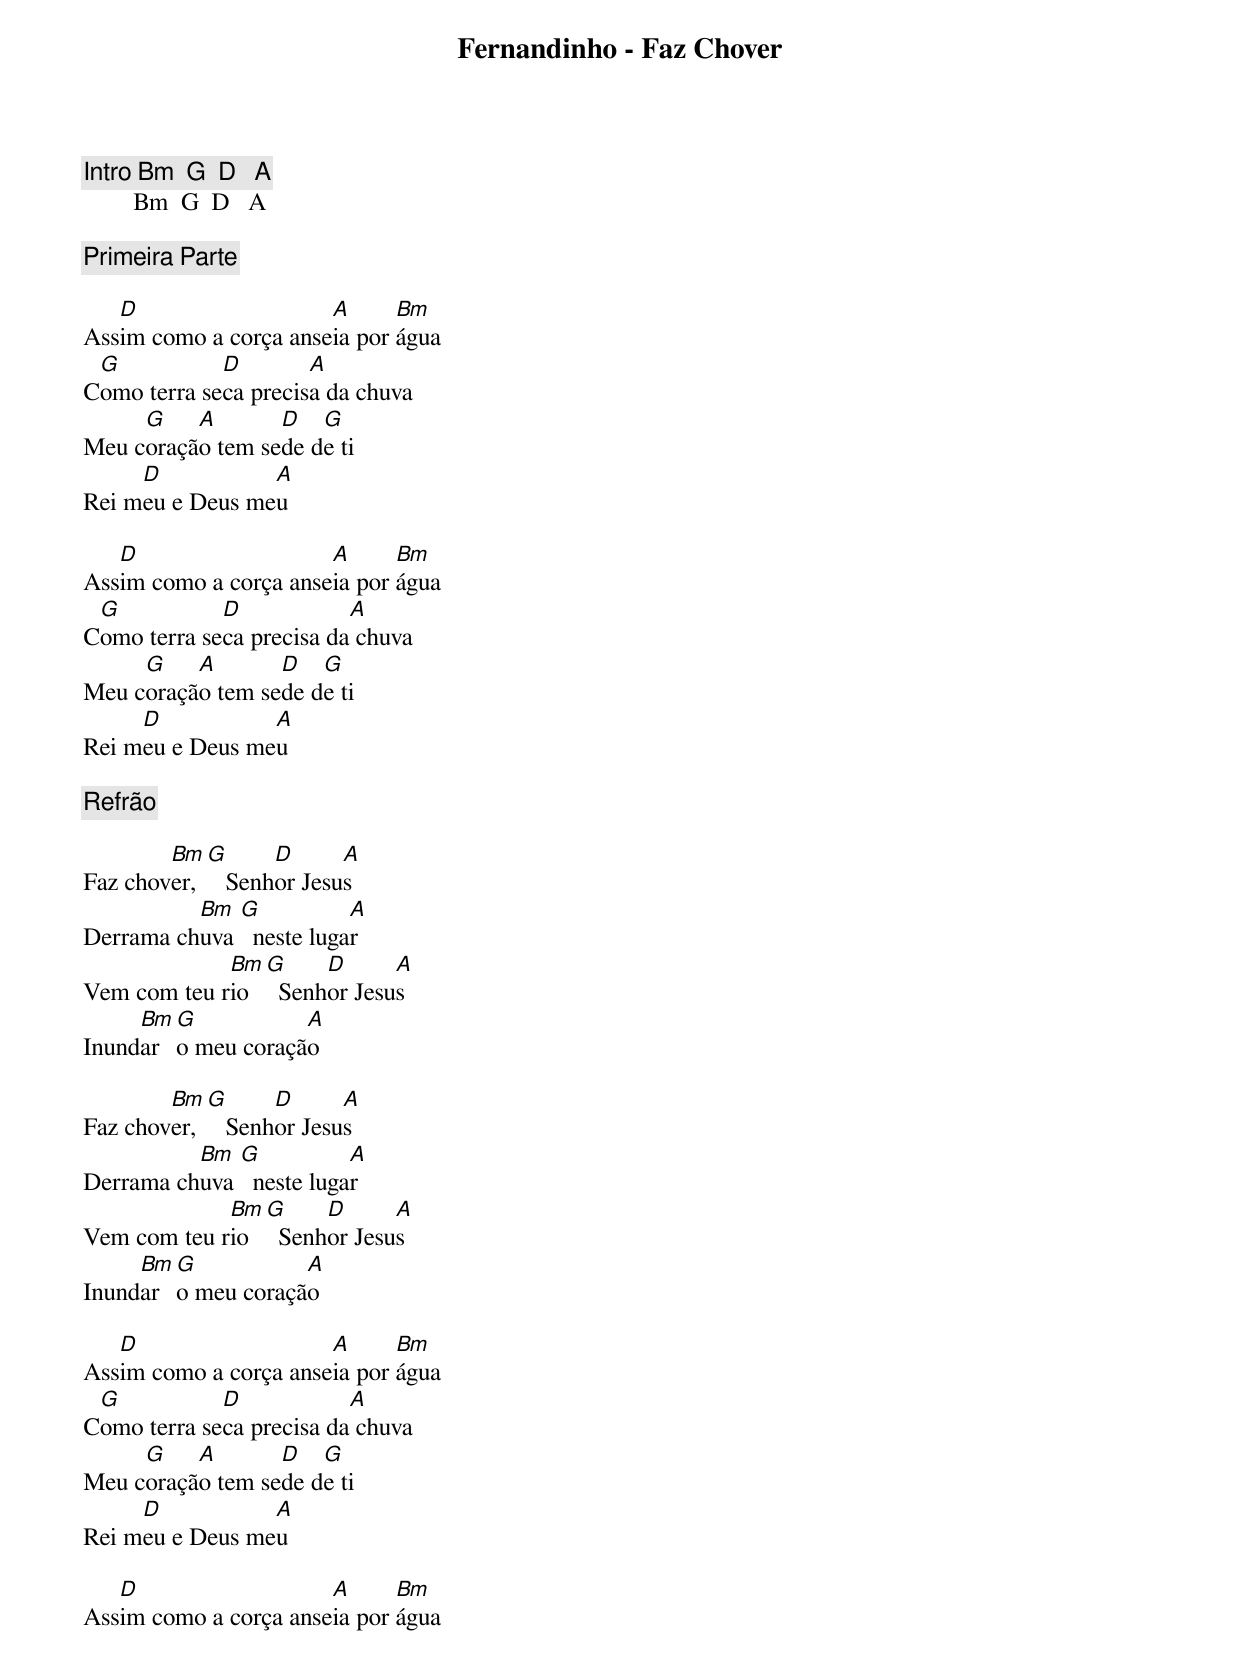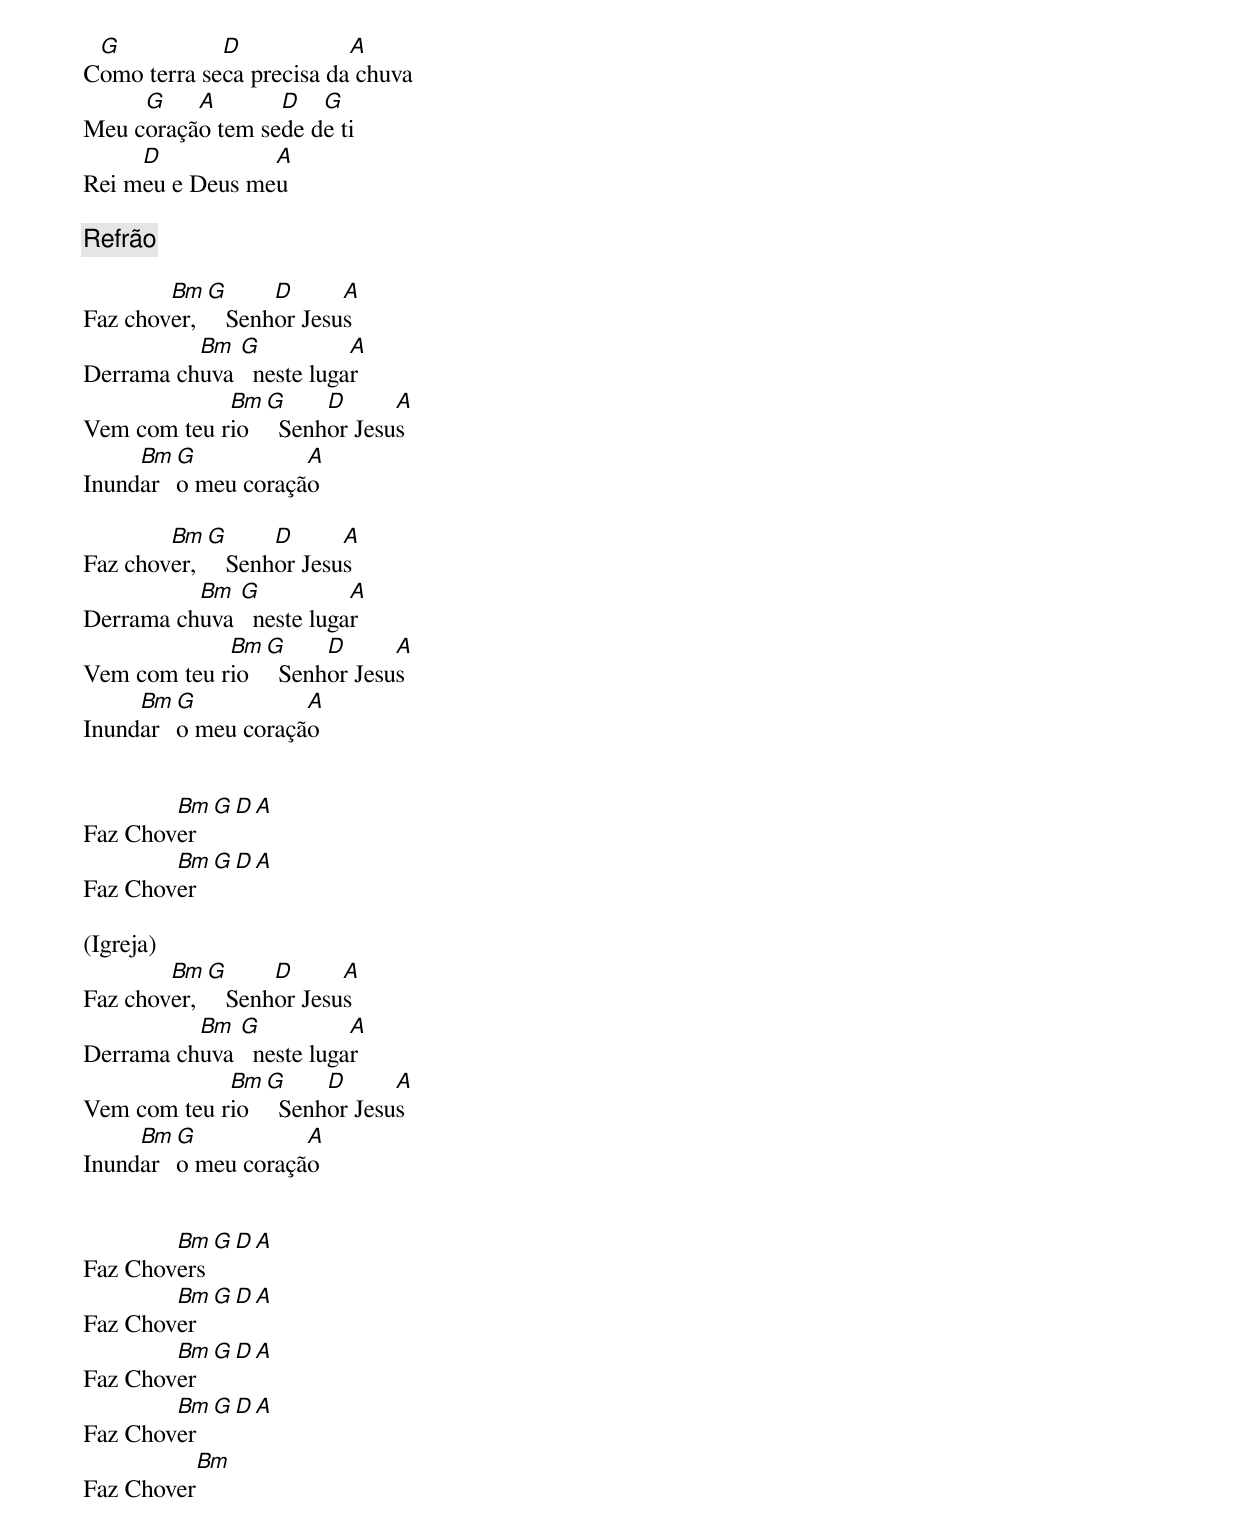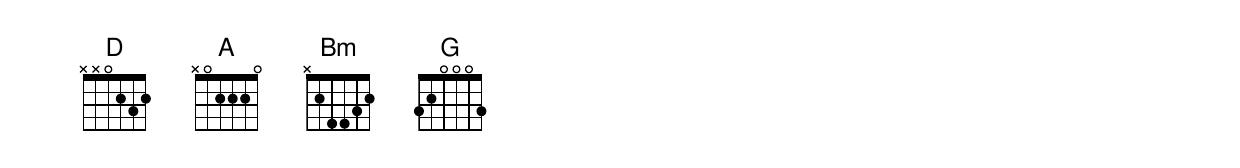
Fernandinho - Faz Chover

[Intro] Bm  G  D   A
        Bm  G  D   A

[Primeira Parte]

   D                   A      Bm
Assim como a corça anseia por água
 G           D        A
Como terra seca precisa da chuva
     G    A       D   G
Meu coração tem sede de ti
     D           A
Rei meu e Deus meu

   D                   A      Bm
Assim como a corça anseia por água
 G           D            A
Como terra seca precisa da chuva
     G    A       D   G
Meu coração tem sede de ti
     D           A
Rei meu e Deus meu

[Refrão]

        Bm  G      D      A
Faz chover,    Senhor Jesus
          Bm  G           A
Derrama chuva   neste lugar
             Bm  G     D      A
Vem com teu rio    Senhor Jesus
     Bm  G           A
Inundar  o meu coração

        Bm  G      D      A
Faz chover,    Senhor Jesus
          Bm  G           A
Derrama chuva   neste lugar
             Bm  G     D      A
Vem com teu rio    Senhor Jesus
     Bm  G           A
Inundar  o meu coração

   D                   A      Bm
Assim como a corça anseia por água
 G           D            A
Como terra seca precisa da chuva
     G    A       D   G
Meu coração tem sede de ti
     D           A
Rei meu e Deus meu

   D                   A      Bm
Assim como a corça anseia por água
 G           D            A
Como terra seca precisa da chuva
     G    A       D   G
Meu coração tem sede de ti
     D           A
Rei meu e Deus meu

[Refrão]

        Bm  G      D      A
Faz chover,    Senhor Jesus
          Bm  G           A
Derrama chuva   neste lugar
             Bm  G     D      A
Vem com teu rio    Senhor Jesus
     Bm  G           A
Inundar  o meu coração

        Bm  G      D      A
Faz chover,    Senhor Jesus
          Bm  G           A
Derrama chuva   neste lugar
             Bm  G     D      A
Vem com teu rio    Senhor Jesus
     Bm  G           A
Inundar  o meu coração


        Bm  G  D   A
Faz Chover
        Bm  G  D   A
Faz Chover

(Igreja)
        Bm  G      D      A
Faz chover,    Senhor Jesus
          Bm  G           A
Derrama chuva   neste lugar
             Bm  G     D      A
Vem com teu rio    Senhor Jesus
     Bm  G           A
Inundar  o meu coração


        Bm  G  D   A
Faz Chovers
        Bm  G  D   A
Faz Chover
        Bm  G  D   A
Faz Chover
        Bm  G  D   A
Faz Chover
          Bm
Faz Chover
